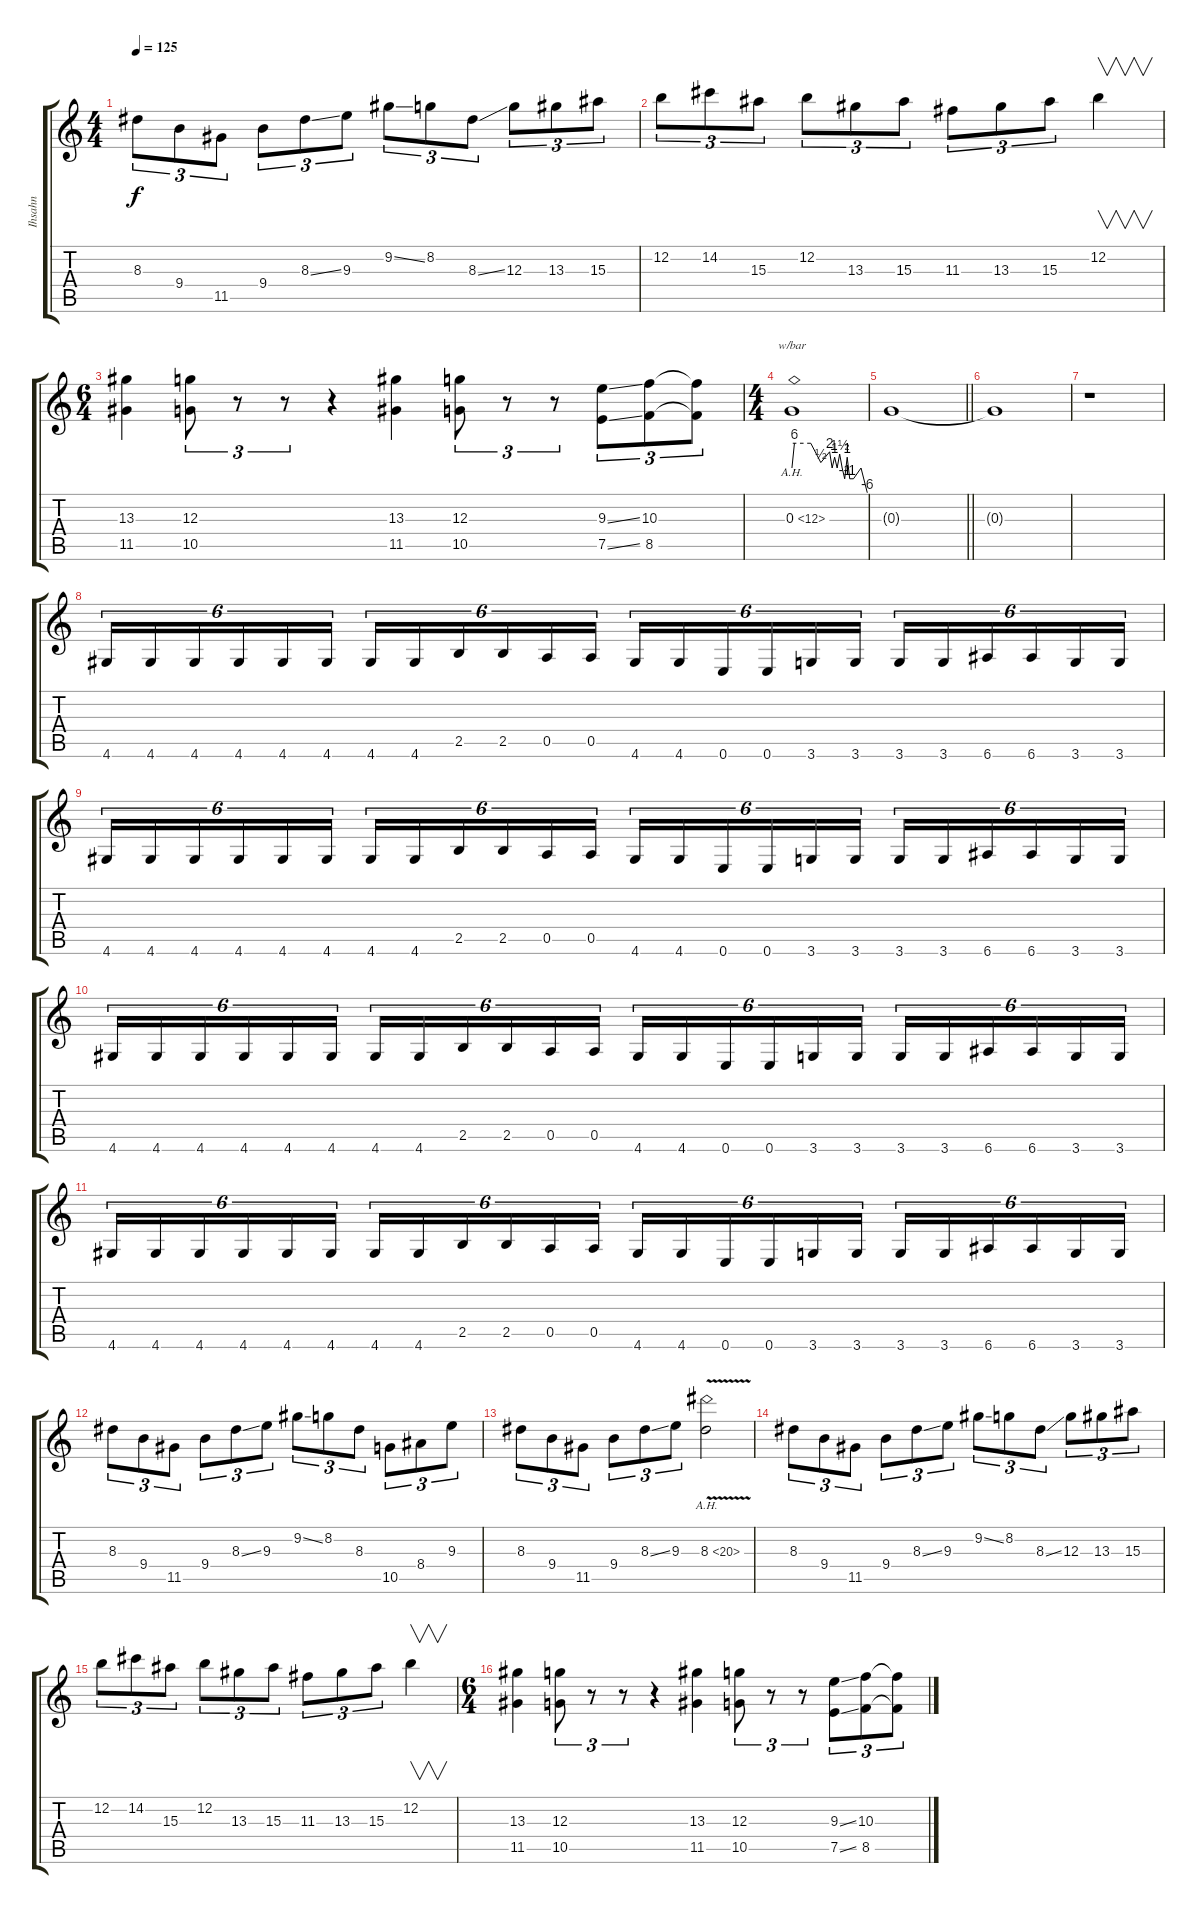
\track ("Ihsahn" "Ihsahn") {instrument distortionguitar}
\staff {score tabs}
\tuning (E4 B3 G3 D3 A2 E2) {hide}
\ts (4 4)
\tempo 125
\clef g2
\ks c
8.3.8{tu (3 2) dy f} 9.4.8{tu (3 2)} 11.5.8{tu (3 2)} 9.4.8{tu (3 2)} 8.3{ss}.8{tu (3 2)} 9.3.8{tu (3 2)} 9.2{ss}.8{tu (3 2)} 8.2.8{tu (3 2)} 8.3{ss}.8{tu (3 2)} 12.3.8{tu (3 2)} 13.3.8{tu (3 2)} 15.3.8{tu (3 2)} |
12.2.8{tu (3 2)} 14.2.8{tu (3 2)} 15.3.8{tu (3 2)} 12.2.8{tu (3 2)} 13.3.8{tu (3 2)} 15.3.8{tu (3 2)} 11.3.8{tu (3 2)} 13.3.8{tu (3 2)} 15.3.8{tu (3 2)} 12.2.4{v} |
\ts (6 4)
(13.3 11.5).4 (12.3 10.5).8{tu (3 2)} r.8{tu (3 2)} r.8{tu (3 2)} r.4 (13.3 11.5).4 (12.3 10.5).8{tu (3 2)} r.8{tu (3 2)} r.8{tu (3 2)} (9.3{ss} 7.5{ss}).8{tu (3 2)} (10.3 8.5).8{tu (3 2)} (10.3{t} 8.5{t}).8{tu (3 2)} |
\ts (4 4)
0.3{ah 12}.1{tbe (custom default 0 0 2 24 15 24 23 2 30 8 32 0 34 4 36 0 38 6 40 0 42 -4 44 4 46 -4 49 -4 55 0 60 -24)} |
\barLineRight lightlight
0.3{t}.1 |
0.3{t}.1 |
r.1 |
4.6.16{tu (6 4)} 4.6.16{tu (6 4)} 4.6.16{tu (6 4)} 4.6.16{tu (6 4)} 4.6.16{tu (6 4)} 4.6.16{tu (6 4)} 4.6.16{tu (6 4)} 4.6.16{tu (6 4)} 2.5.16{tu (6 4)} 2.5.16{tu (6 4)} 0.5.16{tu (6 4)} 0.5.16{tu (6 4)} 4.6.16{tu (6 4)} 4.6.16{tu (6 4)} 0.6.16{tu (6 4)} 0.6.16{tu (6 4)} 3.6.16{tu (6 4)} 3.6.16{tu (6 4)} 3.6.16{tu (6 4)} 3.6.16{tu (6 4)} 6.6.16{tu (6 4)} 6.6.16{tu (6 4)} 3.6.16{tu (6 4)} 3.6.16{tu (6 4)} |
4.6.16{tu (6 4)} 4.6.16{tu (6 4)} 4.6.16{tu (6 4)} 4.6.16{tu (6 4)} 4.6.16{tu (6 4)} 4.6.16{tu (6 4)} 4.6.16{tu (6 4)} 4.6.16{tu (6 4)} 2.5.16{tu (6 4)} 2.5.16{tu (6 4)} 0.5.16{tu (6 4)} 0.5.16{tu (6 4)} 4.6.16{tu (6 4)} 4.6.16{tu (6 4)} 0.6.16{tu (6 4)} 0.6.16{tu (6 4)} 3.6.16{tu (6 4)} 3.6.16{tu (6 4)} 3.6.16{tu (6 4)} 3.6.16{tu (6 4)} 6.6.16{tu (6 4)} 6.6.16{tu (6 4)} 3.6.16{tu (6 4)} 3.6.16{tu (6 4)} |
4.6.16{tu (6 4)} 4.6.16{tu (6 4)} 4.6.16{tu (6 4)} 4.6.16{tu (6 4)} 4.6.16{tu (6 4)} 4.6.16{tu (6 4)} 4.6.16{tu (6 4)} 4.6.16{tu (6 4)} 2.5.16{tu (6 4)} 2.5.16{tu (6 4)} 0.5.16{tu (6 4)} 0.5.16{tu (6 4)} 4.6.16{tu (6 4)} 4.6.16{tu (6 4)} 0.6.16{tu (6 4)} 0.6.16{tu (6 4)} 3.6.16{tu (6 4)} 3.6.16{tu (6 4)} 3.6.16{tu (6 4)} 3.6.16{tu (6 4)} 6.6.16{tu (6 4)} 6.6.16{tu (6 4)} 3.6.16{tu (6 4)} 3.6.16{tu (6 4)} |
4.6.16{tu (6 4)} 4.6.16{tu (6 4)} 4.6.16{tu (6 4)} 4.6.16{tu (6 4)} 4.6.16{tu (6 4)} 4.6.16{tu (6 4)} 4.6.16{tu (6 4)} 4.6.16{tu (6 4)} 2.5.16{tu (6 4)} 2.5.16{tu (6 4)} 0.5.16{tu (6 4)} 0.5.16{tu (6 4)} 4.6.16{tu (6 4)} 4.6.16{tu (6 4)} 0.6.16{tu (6 4)} 0.6.16{tu (6 4)} 3.6.16{tu (6 4)} 3.6.16{tu (6 4)} 3.6.16{tu (6 4)} 3.6.16{tu (6 4)} 6.6.16{tu (6 4)} 6.6.16{tu (6 4)} 3.6.16{tu (6 4)} 3.6.16{tu (6 4)} |
8.3.8{tu (3 2)} 9.4.8{tu (3 2)} 11.5.8{tu (3 2)} 9.4.8{tu (3 2)} 8.3{ss}.8{tu (3 2)} 9.3.8{tu (3 2)} 9.2{ss}.8{tu (3 2)} 8.2.8{tu (3 2)} 8.3.8{tu (3 2)} 10.5.8{tu (3 2)} 8.4.8{tu (3 2)} 9.3.8{tu (3 2)} |
8.3.8{tu (3 2)} 9.4.8{tu (3 2)} 11.5.8{tu (3 2)} 9.4.8{tu (3 2)} 8.3{ss}.8{tu (3 2)} 9.3.8{tu (3 2)} 8.3{ah 12 v}.2 |
8.3.8{tu (3 2)} 9.4.8{tu (3 2)} 11.5.8{tu (3 2)} 9.4.8{tu (3 2)} 8.3{ss}.8{tu (3 2)} 9.3.8{tu (3 2)} 9.2{ss}.8{tu (3 2)} 8.2.8{tu (3 2)} 8.3{ss}.8{tu (3 2)} 12.3.8{tu (3 2)} 13.3.8{tu (3 2)} 15.3.8{tu (3 2)} |
12.2.8{tu (3 2)} 14.2.8{tu (3 2)} 15.3.8{tu (3 2)} 12.2.8{tu (3 2)} 13.3.8{tu (3 2)} 15.3.8{tu (3 2)} 11.3.8{tu (3 2)} 13.3.8{tu (3 2)} 15.3.8{tu (3 2)} 12.2.4{v} |
\ts (6 4)
(13.3 11.5).4 (12.3 10.5).8{tu (3 2)} r.8{tu (3 2)} r.8{tu (3 2)} r.4 (13.3 11.5).4 (12.3 10.5).8{tu (3 2)} r.8{tu (3 2)} r.8{tu (3 2)} (9.3{ss} 7.5{ss}).8{tu (3 2)} (10.3 8.5).8{tu (3 2)} (10.3{t} 8.5{t}).8{tu (3 2)}
